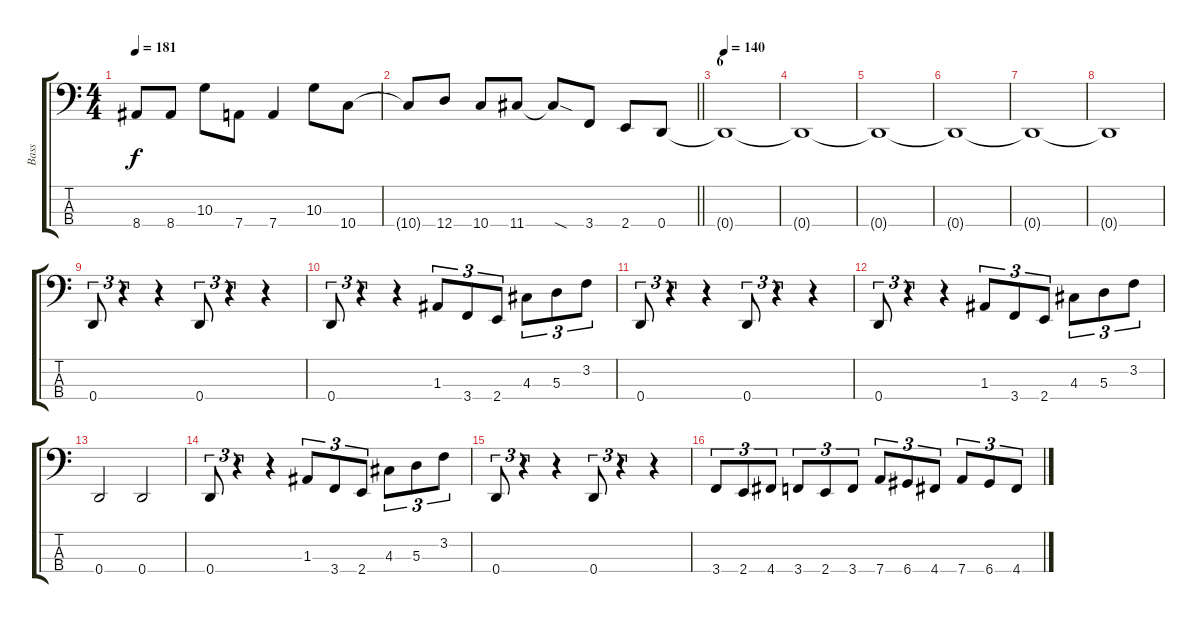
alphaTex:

\track ("Bass" "Bass") {instrument electricbassfinger}
\staff {score tabs}
\tuning (G2 D2 A1 D1) {hide}
\ts (4 4)
\tempo 181
\clef f4
\ks c
8.4{t}.8{dy f} 8.4.8 10.3.8 7.4.8 7.4.4 10.3.8 10.4.8 |
\barLineRight lightlight
10.4{t}.8 12.4.8 10.4.8 11.4.8 11.4{sod t}.8 3.4.8 2.4.8 0.4.8 |
\section ("" "6")
\tempo 140
0.4{t}.1 |
0.4{t}.1 |
0.4{t}.1 |
0.4{t}.1 |
0.4{t}.1 |
0.4{t}.1 |
0.4.8{tu (3 2)} r.4{tu (3 2)} r.4 0.4.8{tu (3 2)} r.4{tu (3 2)} r.4 |
0.4.8{tu (3 2)} r.4{tu (3 2)} r.4 1.3.8{tu (3 2)} 3.4.8{tu (3 2)} 2.4.8{tu (3 2)} 4.3.8{tu (3 2)} 5.3.8{tu (3 2)} 3.2.8{tu (3 2)} |
0.4.8{tu (3 2)} r.4{tu (3 2)} r.4 0.4.8{tu (3 2)} r.4{tu (3 2)} r.4 |
0.4.8{tu (3 2)} r.4{tu (3 2)} r.4 1.3.8{tu (3 2)} 3.4.8{tu (3 2)} 2.4.8{tu (3 2)} 4.3.8{tu (3 2)} 5.3.8{tu (3 2)} 3.2.8{tu (3 2)} |
0.4.2 0.4.2 |
0.4.8{tu (3 2)} r.4{tu (3 2)} r.4 1.3.8{tu (3 2)} 3.4.8{tu (3 2)} 2.4.8{tu (3 2)} 4.3.8{tu (3 2)} 5.3.8{tu (3 2)} 3.2.8{tu (3 2)} |
0.4.8{tu (3 2)} r.4{tu (3 2)} r.4 0.4.8{tu (3 2)} r.4{tu (3 2)} r.4 |
3.4.8{tu (3 2)} 2.4.8{tu (3 2)} 4.4.8{tu (3 2)} 3.4.8{tu (3 2)} 2.4.8{tu (3 2)} 3.4.8{tu (3 2)} 7.4.8{tu (3 2)} 6.4.8{tu (3 2)} 4.4.8{tu (3 2)} 7.4.8{tu (3 2)} 6.4.8{tu (3 2)} 4.4.8{tu (3 2)}
